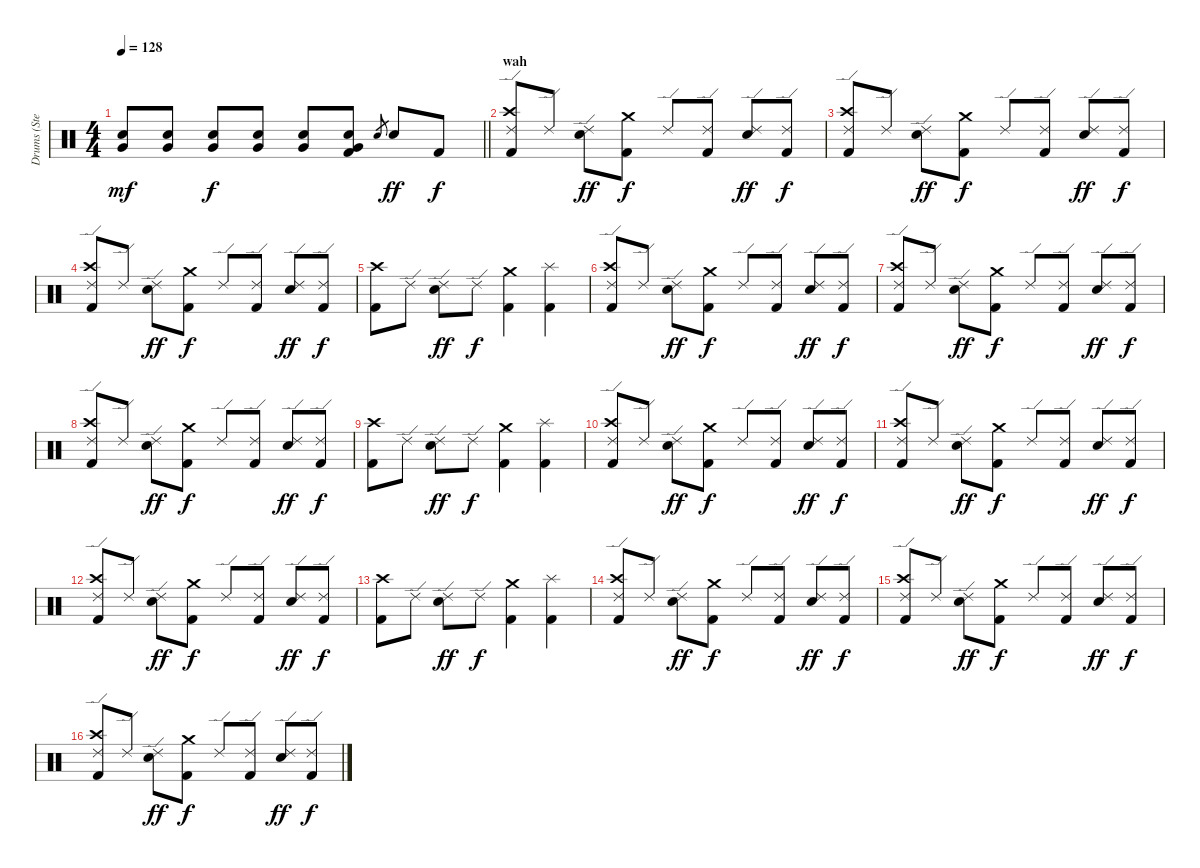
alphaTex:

\track ("Drums (Steven)" "Drums (Ste") {instrument percussion}
\staff {score}
\articulation defaults
\ts (4 4)
\tempo 128
\clef neutral
\barLineRight lightlight
\ks c
("Very Low Tom (hit)" "Snare (hit) 2").8{dy mf} ("Very Low Tom (hit)" "Snare (hit) 2").8 ("Very Low Tom (hit)" "Snare (hit) 2").8{dy f} ("Very Low Tom (hit)" "Snare (hit) 2").8 ("Very Low Tom (hit)" "Snare (hit) 2").8 ("Very Low Tom (hit)" "Snare (hit) 2" "Kick (hit) 2").8 "Snare (hit) 2".8{gr} "Snare (hit) 2".8{dy ff} "Kick (hit) 2".8{dy f} |
\section ("" "wah")
("Crash high (hit)" "Ride (edge) 2" "Kick (hit) 2").8 "Ride (edge) 2".8 ("Ride (edge) 2" "Snare (hit) 2").8{dy ff} ("Crash medium (hit)" "Kick (hit) 2").8{dy f} "Ride (edge) 2".8 ("Ride (edge) 2" "Kick (hit) 2").8 ("Ride (edge) 2" "Snare (hit) 2").8{dy ff} ("Ride (edge) 2" "Kick (hit) 2").8{dy f} |
("Crash high (hit)" "Ride (edge) 2" "Kick (hit) 2").8 "Ride (edge) 2".8 ("Ride (edge) 2" "Snare (hit) 2").8{dy ff} ("Crash medium (hit)" "Kick (hit) 2").8{dy f} "Ride (edge) 2".8 ("Ride (edge) 2" "Kick (hit) 2").8 ("Ride (edge) 2" "Snare (hit) 2").8{dy ff} ("Ride (edge) 2" "Kick (hit) 2").8{dy f} |
("Crash high (hit)" "Ride (edge) 2" "Kick (hit) 2").8 "Ride (edge) 2".8 ("Ride (edge) 2" "Snare (hit) 2").8{dy ff} ("Crash medium (hit)" "Kick (hit) 2").8{dy f} "Ride (edge) 2".8 ("Ride (edge) 2" "Kick (hit) 2").8 ("Ride (edge) 2" "Snare (hit) 2").8{dy ff} ("Ride (edge) 2" "Kick (hit) 2").8{dy f} |
("Crash high (hit)" "Kick (hit) 2").8 "Ride (edge) 2".8 ("Ride (edge) 2" "Snare (hit) 2").8{dy ff} "Ride (edge) 2".8{dy f} ("Crash medium (hit)" "Kick (hit) 2").4 ("Splash (hit)" "Kick (hit) 2").4 |
("Crash high (hit)" "Ride (edge) 2" "Kick (hit) 2").8 "Ride (edge) 2".8 ("Ride (edge) 2" "Snare (hit) 2").8{dy ff} ("Crash medium (hit)" "Kick (hit) 2").8{dy f} "Ride (edge) 2".8 ("Ride (edge) 2" "Kick (hit) 2").8 ("Ride (edge) 2" "Snare (hit) 2").8{dy ff} ("Ride (edge) 2" "Kick (hit) 2").8{dy f} |
("Crash high (hit)" "Ride (edge) 2" "Kick (hit) 2").8 "Ride (edge) 2".8 ("Ride (edge) 2" "Snare (hit) 2").8{dy ff} ("Crash medium (hit)" "Kick (hit) 2").8{dy f} "Ride (edge) 2".8 ("Ride (edge) 2" "Kick (hit) 2").8 ("Ride (edge) 2" "Snare (hit) 2").8{dy ff} ("Ride (edge) 2" "Kick (hit) 2").8{dy f} |
("Crash high (hit)" "Ride (edge) 2" "Kick (hit) 2").8 "Ride (edge) 2".8 ("Ride (edge) 2" "Snare (hit) 2").8{dy ff} ("Crash medium (hit)" "Kick (hit) 2").8{dy f} "Ride (edge) 2".8 ("Ride (edge) 2" "Kick (hit) 2").8 ("Ride (edge) 2" "Snare (hit) 2").8{dy ff} ("Ride (edge) 2" "Kick (hit) 2").8{dy f} |
("Crash high (hit)" "Kick (hit) 2").8 "Ride (edge) 2".8 ("Ride (edge) 2" "Snare (hit) 2").8{dy ff} "Ride (edge) 2".8{dy f} ("Crash medium (hit)" "Kick (hit) 2").4 ("Splash (hit)" "Kick (hit) 2").4 |
("Crash high (hit)" "Ride (edge) 2" "Kick (hit) 2").8 "Ride (edge) 2".8 ("Ride (edge) 2" "Snare (hit) 2").8{dy ff} ("Crash medium (hit)" "Kick (hit) 2").8{dy f} "Ride (edge) 2".8 ("Ride (edge) 2" "Kick (hit) 2").8 ("Ride (edge) 2" "Snare (hit) 2").8{dy ff} ("Ride (edge) 2" "Kick (hit) 2").8{dy f} |
("Crash high (hit)" "Ride (edge) 2" "Kick (hit) 2").8 "Ride (edge) 2".8 ("Ride (edge) 2" "Snare (hit) 2").8{dy ff} ("Crash medium (hit)" "Kick (hit) 2").8{dy f} "Ride (edge) 2".8 ("Ride (edge) 2" "Kick (hit) 2").8 ("Ride (edge) 2" "Snare (hit) 2").8{dy ff} ("Ride (edge) 2" "Kick (hit) 2").8{dy f} |
("Crash high (hit)" "Ride (edge) 2" "Kick (hit) 2").8 "Ride (edge) 2".8 ("Ride (edge) 2" "Snare (hit) 2").8{dy ff} ("Crash medium (hit)" "Kick (hit) 2").8{dy f} "Ride (edge) 2".8 ("Ride (edge) 2" "Kick (hit) 2").8 ("Ride (edge) 2" "Snare (hit) 2").8{dy ff} ("Ride (edge) 2" "Kick (hit) 2").8{dy f} |
("Crash high (hit)" "Kick (hit) 2").8 "Ride (edge) 2".8 ("Ride (edge) 2" "Snare (hit) 2").8{dy ff} "Ride (edge) 2".8{dy f} ("Crash medium (hit)" "Kick (hit) 2").4 ("Splash (hit)" "Kick (hit) 2").4 |
("Crash high (hit)" "Ride (edge) 2" "Kick (hit) 2").8 "Ride (edge) 2".8 ("Ride (edge) 2" "Snare (hit) 2").8{dy ff} ("Crash medium (hit)" "Kick (hit) 2").8{dy f} "Ride (edge) 2".8 ("Ride (edge) 2" "Kick (hit) 2").8 ("Ride (edge) 2" "Snare (hit) 2").8{dy ff} ("Ride (edge) 2" "Kick (hit) 2").8{dy f} |
("Crash high (hit)" "Ride (edge) 2" "Kick (hit) 2").8 "Ride (edge) 2".8 ("Ride (edge) 2" "Snare (hit) 2").8{dy ff} ("Crash medium (hit)" "Kick (hit) 2").8{dy f} "Ride (edge) 2".8 ("Ride (edge) 2" "Kick (hit) 2").8 ("Ride (edge) 2" "Snare (hit) 2").8{dy ff} ("Ride (edge) 2" "Kick (hit) 2").8{dy f} |
("Crash high (hit)" "Ride (edge) 2" "Kick (hit) 2").8 "Ride (edge) 2".8 ("Ride (edge) 2" "Snare (hit) 2").8{dy ff} ("Crash medium (hit)" "Kick (hit) 2").8{dy f} "Ride (edge) 2".8 ("Ride (edge) 2" "Kick (hit) 2").8 ("Ride (edge) 2" "Snare (hit) 2").8{dy ff} ("Ride (edge) 2" "Kick (hit) 2").8{dy f}
